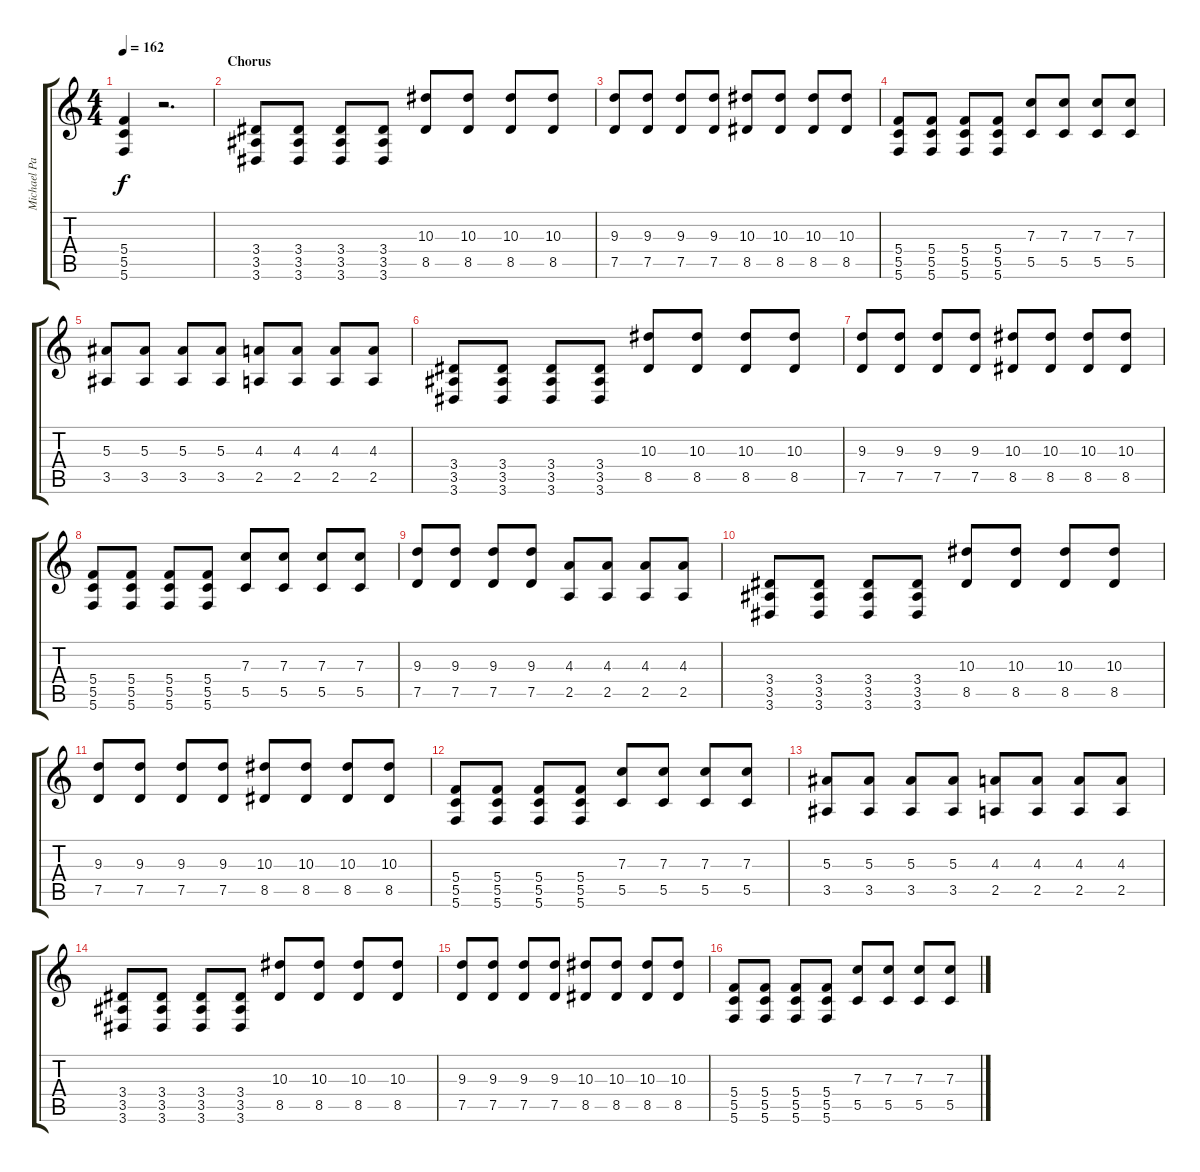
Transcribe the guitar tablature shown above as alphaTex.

\track ("Michael Padget" "Michael Pa") {instrument distortionguitar}
\staff {score tabs}
\tuning (D4 A3 F3 C3 G2 C2) {hide}
\ts (4 4)
\tempo 162
\clef g2
\ks c
(5.4 5.5 5.6).4{dy f} r.2{d} |
\section ("" "Chorus")
(3.4 3.5 3.6).8 (3.4 3.5 3.6).8 (3.4 3.5 3.6).8 (3.4 3.5 3.6).8 (10.3 8.5).8 (10.3 8.5).8 (10.3 8.5).8 (10.3 8.5).8 |
(9.3 7.5).8 (9.3 7.5).8 (9.3 7.5).8 (9.3 7.5).8 (10.3 8.5).8 (10.3 8.5).8 (10.3 8.5).8 (10.3 8.5).8 |
(5.4 5.5 5.6).8 (5.4 5.5 5.6).8 (5.4 5.5 5.6).8 (5.4 5.5 5.6).8 (7.3 5.5).8 (7.3 5.5).8 (7.3 5.5).8 (7.3 5.5).8 |
(5.3 3.5).8 (5.3 3.5).8 (5.3 3.5).8 (5.3 3.5).8 (4.3 2.5).8 (4.3 2.5).8 (4.3 2.5).8 (4.3 2.5).8 |
(3.4 3.5 3.6).8 (3.4 3.5 3.6).8 (3.4 3.5 3.6).8 (3.4 3.5 3.6).8 (10.3 8.5).8 (10.3 8.5).8 (10.3 8.5).8 (10.3 8.5).8 |
(9.3 7.5).8 (9.3 7.5).8 (9.3 7.5).8 (9.3 7.5).8 (10.3 8.5).8 (10.3 8.5).8 (10.3 8.5).8 (10.3 8.5).8 |
(5.4 5.5 5.6).8 (5.4 5.5 5.6).8 (5.4 5.5 5.6).8 (5.4 5.5 5.6).8 (7.3 5.5).8 (7.3 5.5).8 (7.3 5.5).8 (7.3 5.5).8 |
(9.3 7.5).8 (9.3 7.5).8 (9.3 7.5).8 (9.3 7.5).8 (4.3 2.5).8 (4.3 2.5).8 (4.3 2.5).8 (4.3 2.5).8 |
(3.4 3.5 3.6).8 (3.4 3.5 3.6).8 (3.4 3.5 3.6).8 (3.4 3.5 3.6).8 (10.3 8.5).8 (10.3 8.5).8 (10.3 8.5).8 (10.3 8.5).8 |
(9.3 7.5).8 (9.3 7.5).8 (9.3 7.5).8 (9.3 7.5).8 (10.3 8.5).8 (10.3 8.5).8 (10.3 8.5).8 (10.3 8.5).8 |
(5.4 5.5 5.6).8 (5.4 5.5 5.6).8 (5.4 5.5 5.6).8 (5.4 5.5 5.6).8 (7.3 5.5).8 (7.3 5.5).8 (7.3 5.5).8 (7.3 5.5).8 |
(5.3 3.5).8 (5.3 3.5).8 (5.3 3.5).8 (5.3 3.5).8 (4.3 2.5).8 (4.3 2.5).8 (4.3 2.5).8 (4.3 2.5).8 |
(3.4 3.5 3.6).8 (3.4 3.5 3.6).8 (3.4 3.5 3.6).8 (3.4 3.5 3.6).8 (10.3 8.5).8 (10.3 8.5).8 (10.3 8.5).8 (10.3 8.5).8 |
(9.3 7.5).8 (9.3 7.5).8 (9.3 7.5).8 (9.3 7.5).8 (10.3 8.5).8 (10.3 8.5).8 (10.3 8.5).8 (10.3 8.5).8 |
(5.4 5.5 5.6).8 (5.4 5.5 5.6).8 (5.4 5.5 5.6).8 (5.4 5.5 5.6).8 (7.3 5.5).8 (7.3 5.5).8 (7.3 5.5).8 (7.3 5.5).8
